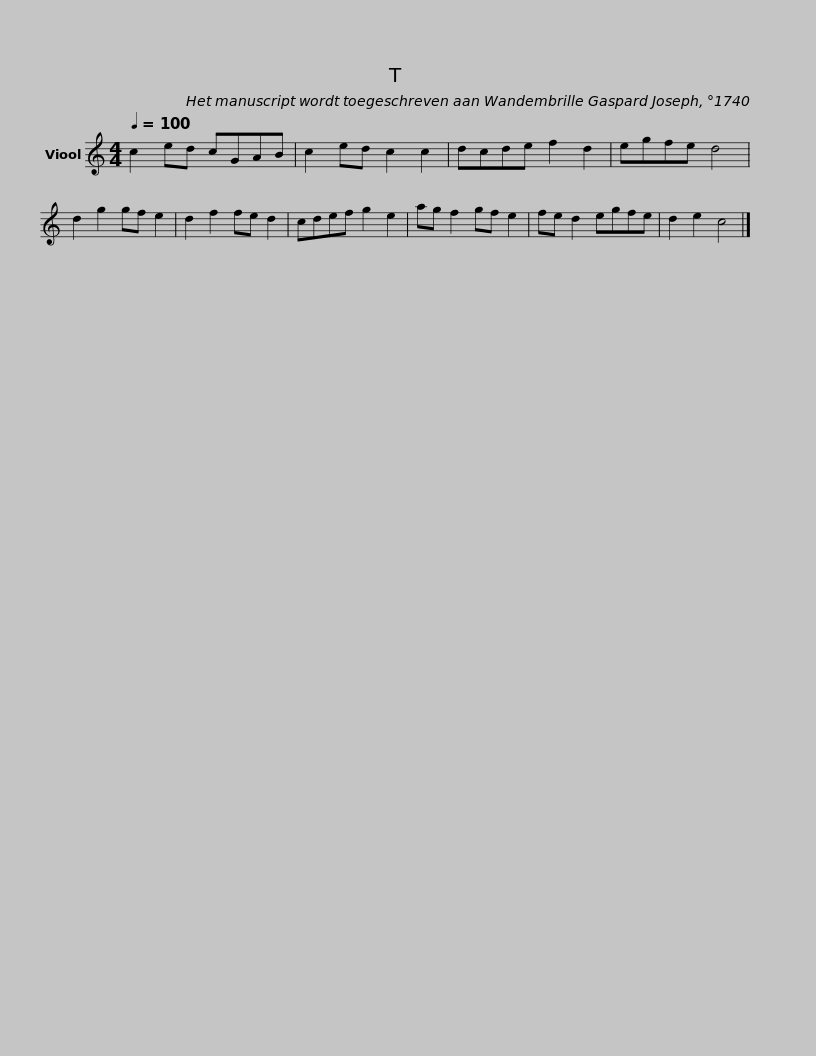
X:1
L:1/8
Q:1/4=100
M:4/4
I:linebreak $
K:C
V:1 treble
V:1
 c2 ed cGAB | c2 ed c2 c2 | dcde f2 d2 | egfe d4 | d2 g2 gf e2 |$ %5
 d2 f2 fe d2 | cdef g2 e2 | ag f2 gf e2 | fe d2 egfe | d2 e2 c4 |] %10
